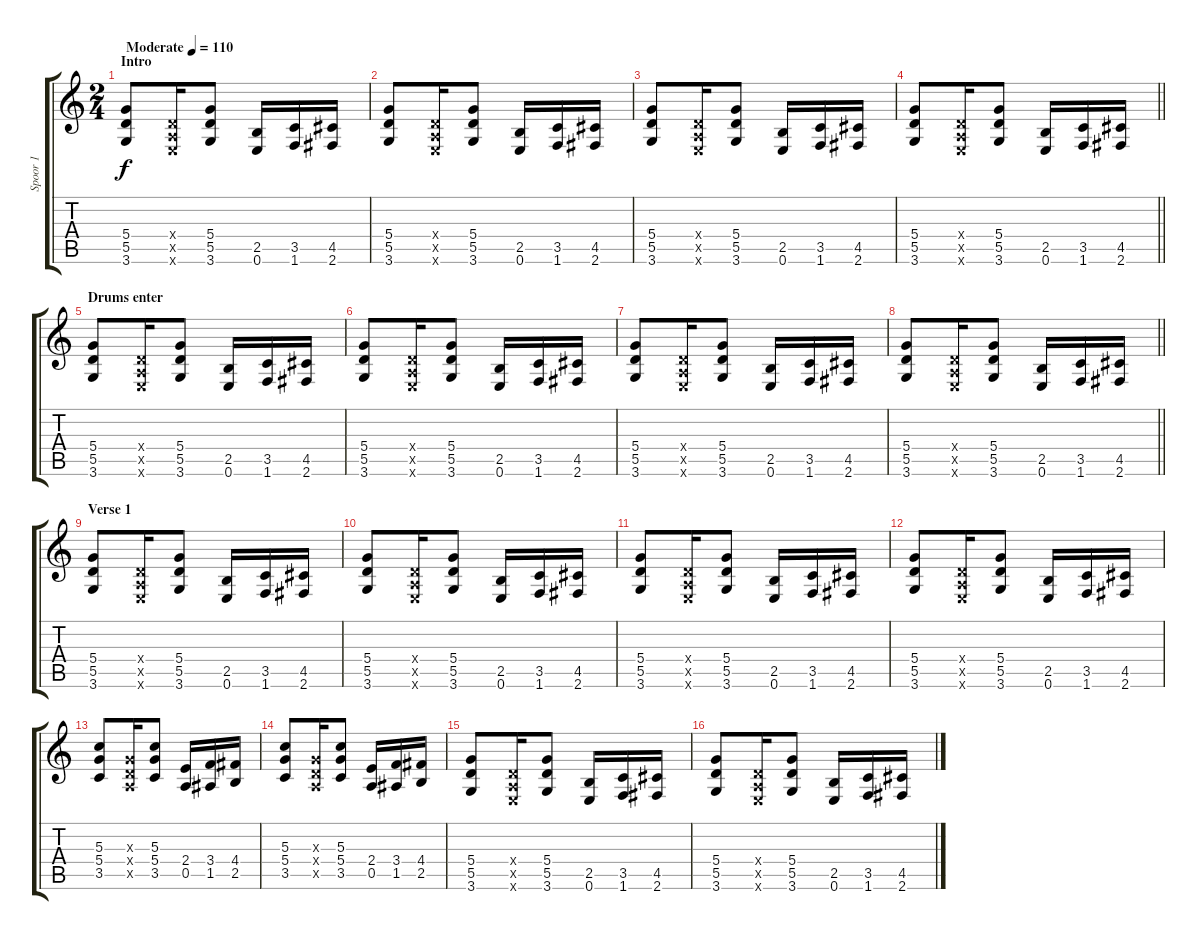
\track ("Spoor 1" "Spoor 1") {instrument distortionguitar}
\staff {score tabs}
\tuning (E4 B3 G3 D3 A2 E2) {hide}
\ts (2 4)
\section ("" "Intro")
\tempo (110 "Moderate")
\clef g2
\ks c
(5.4 5.5 3.6).8{dy f instrument distortionguitar} (0.4{x} 0.5{x} 0.6{x}).16 (5.4 5.5 3.6).8 (2.5 0.6).16 (3.5 1.6).16 (4.5 2.6).16 |
(5.4 5.5 3.6).8 (0.4{x} 0.5{x} 0.6{x}).16 (5.4 5.5 3.6).8 (2.5 0.6).16 (3.5 1.6).16 (4.5 2.6).16 |
(5.4 5.5 3.6).8 (0.4{x} 0.5{x} 0.6{x}).16 (5.4 5.5 3.6).8 (2.5 0.6).16 (3.5 1.6).16 (4.5 2.6).16 |
\barLineRight lightlight
(5.4 5.5 3.6).8 (0.4{x} 0.5{x} 0.6{x}).16 (5.4 5.5 3.6).8 (2.5 0.6).16 (3.5 1.6).16 (4.5 2.6).16 |
\section ("" "Drums enter")
(5.4 5.5 3.6).8 (0.4{x} 0.5{x} 0.6{x}).16 (5.4 5.5 3.6).8 (2.5 0.6).16 (3.5 1.6).16 (4.5 2.6).16 |
(5.4 5.5 3.6).8 (0.4{x} 0.5{x} 0.6{x}).16 (5.4 5.5 3.6).8 (2.5 0.6).16 (3.5 1.6).16 (4.5 2.6).16 |
(5.4 5.5 3.6).8 (0.4{x} 0.5{x} 0.6{x}).16 (5.4 5.5 3.6).8 (2.5 0.6).16 (3.5 1.6).16 (4.5 2.6).16 |
\barLineRight lightlight
(5.4 5.5 3.6).8 (0.4{x} 0.5{x} 0.6{x}).16 (5.4 5.5 3.6).8 (2.5 0.6).16 (3.5 1.6).16 (4.5 2.6).16 |
\section ("" "Verse 1")
(5.4 5.5 3.6).8 (0.4{x} 0.5{x} 0.6{x}).16 (5.4 5.5 3.6).8 (2.5 0.6).16 (3.5 1.6).16 (4.5 2.6).16 |
(5.4 5.5 3.6).8 (0.4{x} 0.5{x} 0.6{x}).16 (5.4 5.5 3.6).8 (2.5 0.6).16 (3.5 1.6).16 (4.5 2.6).16 |
(5.4 5.5 3.6).8 (0.4{x} 0.5{x} 0.6{x}).16 (5.4 5.5 3.6).8 (2.5 0.6).16 (3.5 1.6).16 (4.5 2.6).16 |
(5.4 5.5 3.6).8 (0.4{x} 0.5{x} 0.6{x}).16 (5.4 5.5 3.6).8 (2.5 0.6).16 (3.5 1.6).16 (4.5 2.6).16 |
(5.3 5.4 3.5).8 (0.3{x} 0.4{x} 0.5{x}).16 (5.3 5.4 3.5).8 (2.4 0.5).16 (3.4 1.5).16 (4.4 2.5).16 |
(5.3 5.4 3.5).8 (0.3{x} 0.4{x} 0.5{x}).16 (5.3 5.4 3.5).8 (2.4 0.5).16 (3.4 1.5).16 (4.4 2.5).16 |
(5.4 5.5 3.6).8 (0.4{x} 0.5{x} 0.6{x}).16 (5.4 5.5 3.6).8 (2.5 0.6).16 (3.5 1.6).16 (4.5 2.6).16 |
(5.4 5.5 3.6).8 (0.4{x} 0.5{x} 0.6{x}).16 (5.4 5.5 3.6).8 (2.5 0.6).16 (3.5 1.6).16 (4.5 2.6).16
